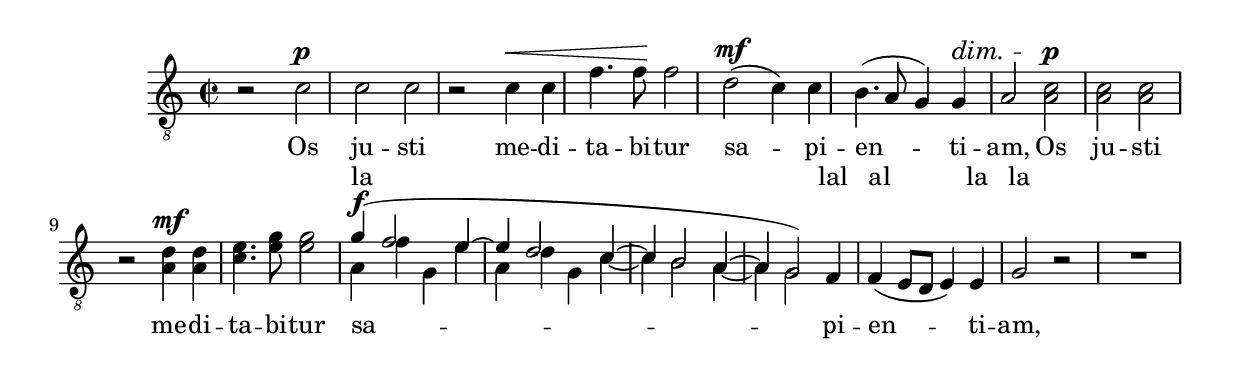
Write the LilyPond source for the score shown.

\version "2.17.10"

unisono = {
  \hideNotes
  \omit Hairpin
  \omit DynamicText
  \omit DynamicTextSpanner
  \omit Slur
  \omit PhrasingSlur
}

razem = {
  \unHideNotes
}

dolny = {
  \unHideNotes
  \voiceTwo
  \omit Hairpin
  \omit DynamicText
  \omit DynamicTextSpanner
  \omit Slur
}

tenI = \relative f {
  r2 c'\p
  c c
  r c4\< c
  f4. f8\! f2
  d2\mf ( c4) c
  b4.( a8 g4) g4\dim
  a2  c2\p
  c c
  r d4\mf d
  e4. g8 g2
  \voiceOne g4\f(f2 e4~
  e d2 c4~
  c b2 a4~
  a4 g2) \oneVoice f4
  f4\dim ( e8 d e4) e
  g2 r
  R1
}

tenII = \relative f {
  \new Voice {
    \unisono
    r2 c'\p
    c c
    r c4\< c
    f4. f8\! f2
    d2\mf ( c4) c
    b4.( a8 g4) g4\dim
    a2
  } \razem  a2\p
  a a
  r a4\mf a
  c4. e8 e2
  <<
    \new Voice = ten {
      \dolny
      a,4\f(f' g, e'
      a, d g, c~
      c b2 a4~
      a4 g2)
      \unisono
      f4
      f4\dim ( e8 d e4) e
      g2 r
    }
    \new Lyrics \with { alignAboveContext = #"ook" }
    \lyricsto ten \lyricmode { la lal al la la l }
  >>
}


\new Staff = "ook" {
  \dynamicUp
  \tupletUp
  \clef "treble_8"
  \key c \major
  \time 2/2
  <<
    \tenI
    \tenII
  >>
}
\addlyrics {
  Os ju -- sti me -- di -- ta -- bi -- tur
  sa -- pi -- en -- ti -- am,
  Os ju -- sti me -- di -- ta -- bi -- tur
  sa -- pi -- en -- ti -- am,
}